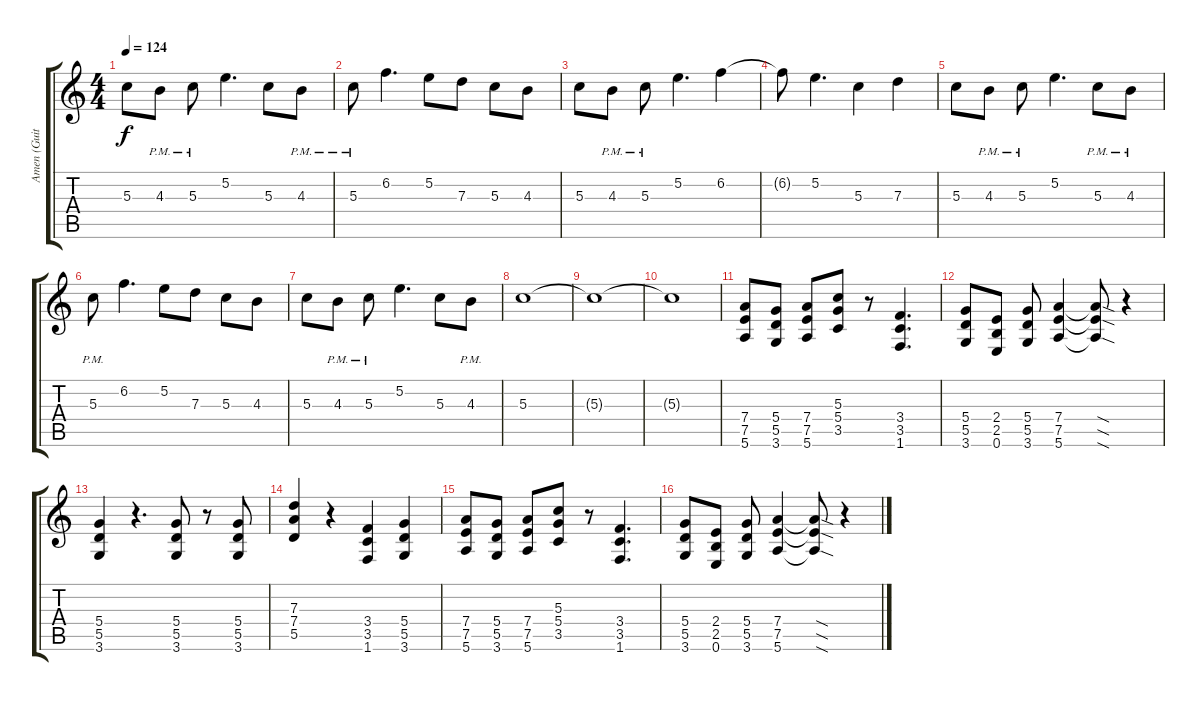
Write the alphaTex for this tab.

\track ("Amen (Guitar)" "Amen (Guit") {instrument distortionguitar}
\staff {score tabs}
\tuning (E4 B3 G3 D3 A2 E2) {hide}
\ts (4 4)
\tempo 124
\clef g2
\ks c
5.3.8{dy f} 4.3{pm}.8 5.3{pm}.8 5.2.4{d} 5.3.8 4.3{pm}.8 |
5.3{pm}.8 6.2.4{d} 5.2.8 7.3.8 5.3.8 4.3.8 |
5.3.8 4.3{pm}.8 5.3{pm}.8 5.2.4{d} 6.2.4 |
6.2{t}.8 5.2.4{d} 5.3.4 7.3.4 |
5.3.8 4.3{pm}.8 5.3{pm}.8 5.2.4{d} 5.3{pm}.8 4.3{pm}.8 |
5.3{pm}.8 6.2.4{d} 5.2.8 7.3.8 5.3.8 4.3.8 |
5.3.8 4.3{pm}.8 5.3{pm}.8 5.2.4{d} 5.3.8 4.3{pm}.8 |
5.3.1{volume 2} |
5.3{t}.1 |
5.3{t}.1 |
(7.4 7.5 5.6).8{volume 16} (5.4 5.5 3.6).8 (7.4 7.5 5.6).8 (5.3 5.4 3.5).8 r.8 (3.4 3.5 1.6).4{d} |
(5.4 5.5 3.6).8 (2.4 2.5 0.6).8 (5.4 5.5 3.6).8 (7.4 7.5 5.6).4 (7.4{sod t} 7.5{sod t} 5.6{sod t}).8 r.4 |
(5.4 5.5 3.6).4 r.4{d} (5.4 5.5 3.6).8 r.8 (5.4 5.5 3.6).8 |
(7.3 7.4 5.5).4 r.4 (3.4 3.5 1.6).4 (5.4 5.5 3.6).4 |
(7.4 7.5 5.6).8 (5.4 5.5 3.6).8 (7.4 7.5 5.6).8 (5.3 5.4 3.5).8 r.8 (3.4 3.5 1.6).4{d} |
(5.4 5.5 3.6).8 (2.4 2.5 0.6).8 (5.4 5.5 3.6).8 (7.4 7.5 5.6).4 (7.4{sod t} 7.5{sod t} 5.6{sod t}).8 r.4
